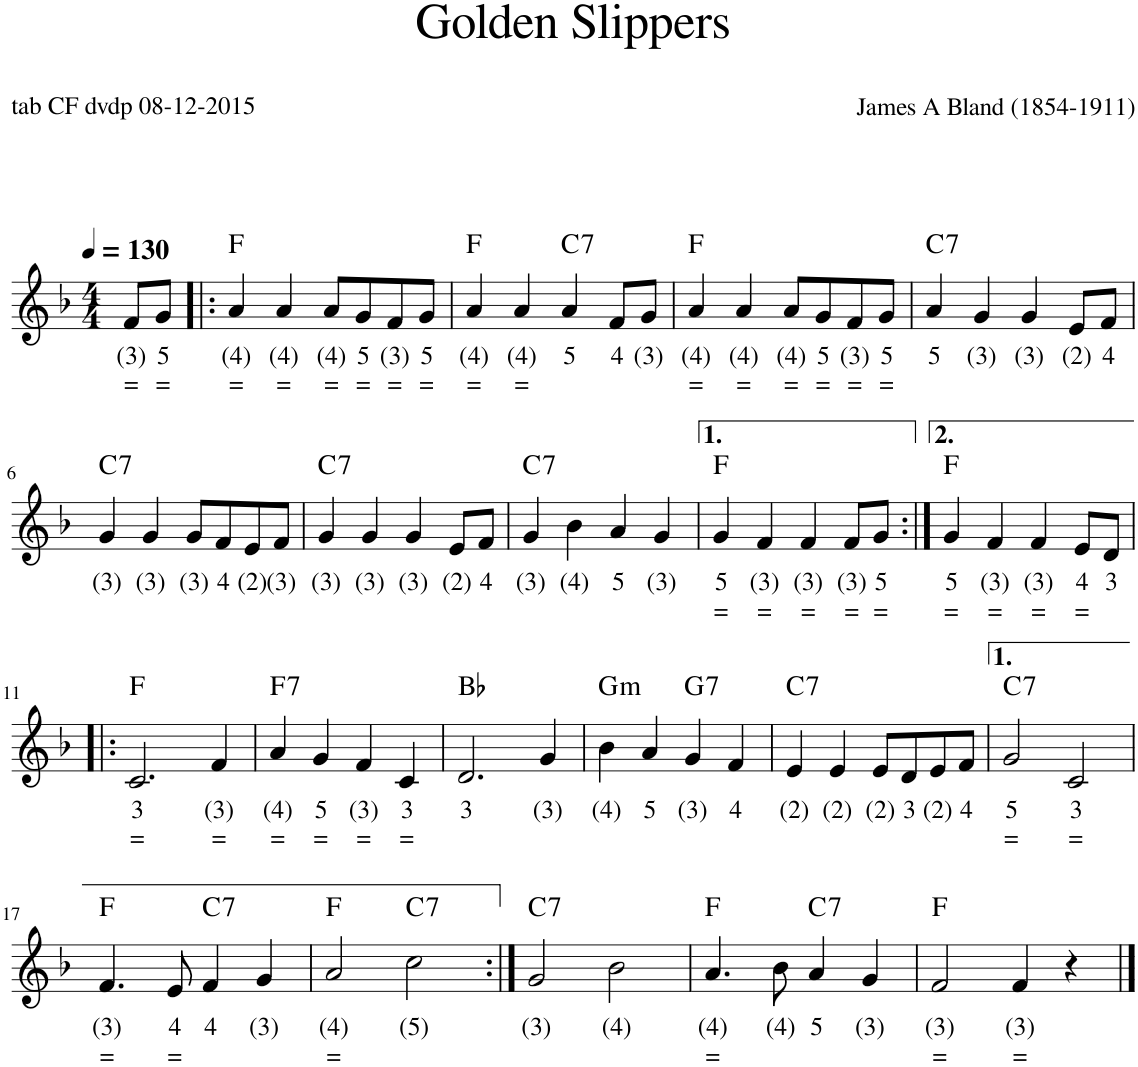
**kern	**text	**text	**harte
*part1	*part1	*part1	*part1
*staff1	*staff1	*staff1	*
*I"Stem	*	*	*
*I'Stem	*	*	*
*clefG2	*	*	*
*k[b-]	*	*	*
*M4/4	*	*	*
*MM130	*	*	*
=1	=1	=1	=1
!	!LO:LY:b	!LO:LY:b	!
8f/L	(3)	=	.
!	!LO:LY:b	!LO:LY:b	!
8g/J	5	=	.
=2!|:	=2!|:	=2!|:	=2!|:
!	!LO:LY:b	!LO:LY:b	!
4a/	(4)	=	F:maj
!	!LO:LY:b	!LO:LY:b	!
4a/	(4)	=	.
!	!LO:LY:b	!LO:LY:b	!
8a/L	(4)	=	.
!	!LO:LY:b	!LO:LY:b	!
8g/	5	=	.
!	!LO:LY:b	!LO:LY:b	!
8f/	(3)	=	.
!	!LO:LY:b	!LO:LY:b	!
8g/J	5	=	.
=3	=3	=3	=3
!	!LO:LY:b	!LO:LY:b	!
4a/	(4)	=	F:maj
!	!LO:LY:b	!LO:LY:b	!
4a/	(4)	=	.
!	!LO:LY:b	!	!LO:H:kt=7
4a/	5	.	C:7
!	!LO:LY:b	!	!
8f/L	4	.	.
!	!LO:LY:b	!	!
8g/J	(3)	.	.
=4	=4	=4	=4
!	!LO:LY:b	!LO:LY:b	!
4a/	(4)	=	F:maj
!	!LO:LY:b	!LO:LY:b	!
4a/	(4)	=	.
!	!LO:LY:b	!LO:LY:b	!
8a/L	(4)	=	.
!	!LO:LY:b	!LO:LY:b	!
8g/	5	=	.
!	!LO:LY:b	!LO:LY:b	!
8f/	(3)	=	.
!	!LO:LY:b	!LO:LY:b	!
8g/J	5	=	.
=5	=5	=5	=5
!	!LO:LY:b	!	!LO:H:kt=7
4a/	5	.	C:7
!	!LO:LY:b	!	!
4g/	(3)	.	.
!	!LO:LY:b	!	!
4g/	(3)	.	.
!	!LO:LY:b	!	!
8e/L	(2)	.	.
!	!LO:LY:b	!	!
8f/J	4	.	.
!!LO:LB:g=z
=6	=6	=6	=6
!	!LO:LY:b	!	!LO:H:kt=7
4g/	(3)	.	C:7
!	!LO:LY:b	!	!
4g/	(3)	.	.
!	!LO:LY:b	!	!
8g/L	(3)	.	.
!	!LO:LY:b	!	!
8f/	4	.	.
!	!LO:LY:b	!	!
8e/	(2)	.	.
!	!LO:LY:b	!	!
8f/J	(3)	.	.
=7	=7	=7	=7
!	!LO:LY:b	!	!LO:H:kt=7
4g/	(3)	.	C:7
!	!LO:LY:b	!	!
4g/	(3)	.	.
!	!LO:LY:b	!	!
4g/	(3)	.	.
!	!LO:LY:b	!	!
8e/L	(2)	.	.
!	!LO:LY:b	!	!
8f/J	4	.	.
=8	=8	=8	=8
!	!LO:LY:b	!	!LO:H:kt=7
4g/	(3)	.	C:7
!	!LO:LY:b	!	!
4b-\	(4)	.	.
!	!LO:LY:b	!	!
4a/	5	.	.
!	!LO:LY:b	!	!
4g/	(3)	.	.
=9	=9	=9	=9
!	!LO:LY:b	!LO:LY:b	!
4g/	5	=	F:maj
!	!LO:LY:b	!LO:LY:b	!
4f/	(3)	=	.
!	!LO:LY:b	!LO:LY:b	!
4f/	(3)	=	.
!	!LO:LY:b	!LO:LY:b	!
8f/L	(3)	=	.
!	!LO:LY:b	!LO:LY:b	!
8g/J	5	=	.
=10:|!	=10:|!	=10:|!	=10:|!
!	!LO:LY:b	!LO:LY:b	!
4g/	5	=	F:maj
!	!LO:LY:b	!LO:LY:b	!
4f/	(3)	=	.
!	!LO:LY:b	!LO:LY:b	!
4f/	(3)	=	.
!	!LO:LY:b	!LO:LY:b	!
8e/L	4	=	.
!	!LO:LY:b	!	!
8d/J	3	.	.
!!LO:LB:g=z
=11!|:	=11!|:	=11!|:	=11!|:
!	!LO:LY:b	!LO:LY:b	!
2.c/	3	=	F:maj
!	!LO:LY:b	!LO:LY:b	!
4f/	(3)	=	.
=12	=12	=12	=12
!	!LO:LY:b	!LO:LY:b	!LO:H:kt=7
4a/	(4)	=	F:7
!	!LO:LY:b	!LO:LY:b	!
4g/	5	=	.
!	!LO:LY:b	!LO:LY:b	!
4f/	(3)	=	.
!	!LO:LY:b	!LO:LY:b	!
4c/	3	=	.
=13	=13	=13	=13
!	!LO:LY:b	!	!
2.d/	3	.	Bb:maj
!	!LO:LY:b	!	!
4g/	(3)	.	.
=14	=14	=14	=14
!	!LO:LY:b	!	!LO:H:kt=m
4b-\	(4)	.	G:min
!	!LO:LY:b	!	!
4a/	5	.	.
!	!LO:LY:b	!	!LO:H:kt=7
4g/	(3)	.	G:7
!	!LO:LY:b	!	!
4f/	4	.	.
=15	=15	=15	=15
!	!LO:LY:b	!	!LO:H:kt=7
4e/	(2)	.	C:7
!	!LO:LY:b	!	!
4e/	(2)	.	.
!	!LO:LY:b	!	!
8e/L	(2)	.	.
!	!LO:LY:b	!	!
8d/	3	.	.
!	!LO:LY:b	!	!
8e/	(2)	.	.
!	!LO:LY:b	!	!
8f/J	4	.	.
=16	=16	=16	=16
!	!LO:LY:b	!LO:LY:b	!LO:H:kt=7
2g/	5	=	C:7
!	!LO:LY:b	!LO:LY:b	!
2c/	3	=	.
!!LO:LB:g=z
=17	=17	=17	=17
!	!LO:LY:b	!LO:LY:b	!
4.f/	(3)	=	F:maj
!	!LO:LY:b	!LO:LY:b	!
8e/	4	=	.
!	!LO:LY:b	!	!LO:H:kt=7
4f/	4	.	C:7
!	!LO:LY:b	!	!
4g/	(3)	.	.
=18	=18	=18	=18
!	!LO:LY:b	!LO:LY:b	!
2a/	(4)	=	F:maj
!	!LO:LY:b	!	!LO:H:kt=7
2cc\	(5)	.	C:7
=19:|!	=19:|!	=19:|!	=19:|!
!	!LO:LY:b	!	!LO:H:kt=7
2g/	(3)	.	C:7
!	!LO:LY:b	!	!
2b-\	(4)	.	.
=20	=20	=20	=20
!	!LO:LY:b	!LO:LY:b	!
4.a/	(4)	=	F:maj
!	!LO:LY:b	!	!
8b-\	(4)	.	.
!	!LO:LY:b	!	!LO:H:kt=7
4a/	5	.	C:7
!	!LO:LY:b	!	!
4g/	(3)	.	.
=21	=21	=21	=21
!	!LO:LY:b	!LO:LY:b	!
2f/	(3)	=	F:maj
!	!LO:LY:b	!LO:LY:b	!
4f/	(3)	=	.
4r	.	.	.
==	==	==	==
*-	*-	*-	*-
